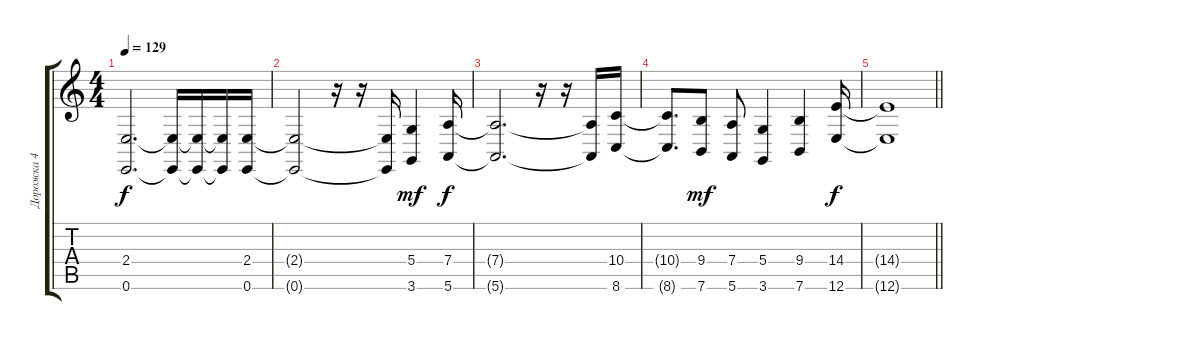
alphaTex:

\track ("Дорожка 4" "Дорожка 4") {instrument lead5charang}
\staff {score tabs}
\tuning (E4 B3 G3 D3 A2 E2) {hide}
\ts (4 4)
\tempo 129
\clef g2
\ks c
(2.4{t} 0.6{t}).2{d dy f} (2.4{t} 0.6{t}).16 (2.4{t} 0.6{t}).16 (2.4{t} 0.6{t}).16 (2.4 0.6).16 |
(2.4{t} 0.6{t}).2 r.16 r.16 (2.4{t} 0.6{t}).16 (5.4 3.6).4{dy mf} (7.4 5.6).16{dy f} |
(7.4{t} 5.6{t}).2{d} r.16 r.16 (7.4{t} 5.6{t}).16 (10.4 8.6).16 |
(10.4{t} 8.6{t}).8{d} (9.4 7.6).8{dy mf} (7.4 5.6).8 (5.4 3.6).4 (9.4 7.6).4 (14.4 12.6).16{dy f} |
\barLineRight lightlight
(14.4{t} 12.6{t}).1
